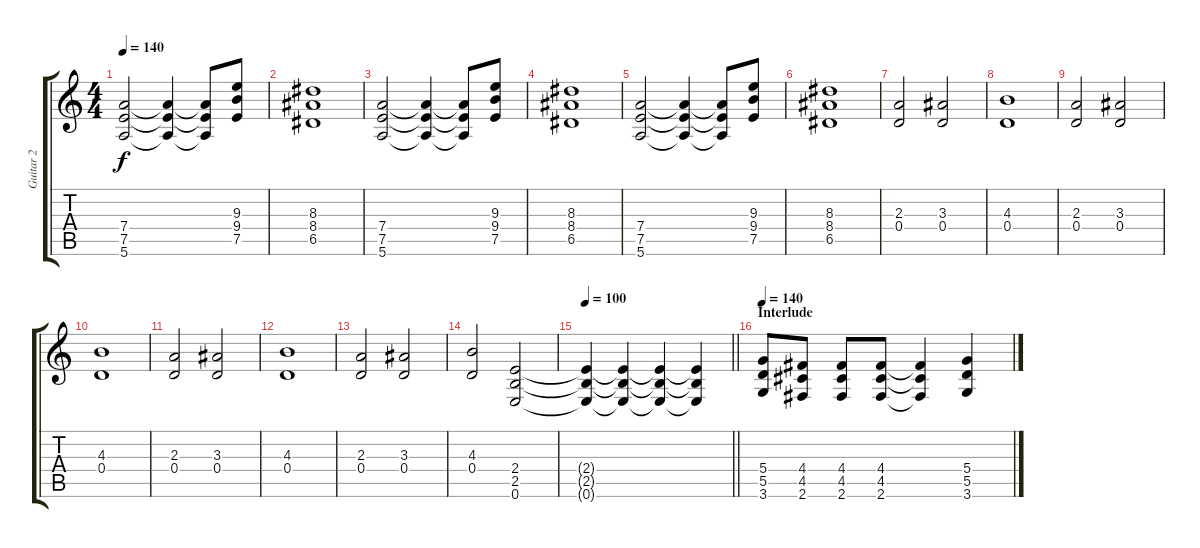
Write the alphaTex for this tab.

\track ("Guitar 2" "Guitar 2") {instrument distortionguitar}
\staff {score tabs}
\tuning (E4 B3 G3 D3 A2 E2) {hide}
\ts (4 4)
\tempo 140
\clef g2
\ks c
(7.4 7.5 5.6).2{dy f} (7.4{t} 7.5{t} 5.6{t}).4 (7.4{t} 7.5{t} 5.6{t}).8 (9.3 9.4 7.5).8 |
(8.3 8.4 6.5).1 |
(7.4 7.5 5.6).2 (7.4{t} 7.5{t} 5.6{t}).4 (7.4{t} 7.5{t} 5.6{t}).8 (9.3 9.4 7.5).8 |
(8.3 8.4 6.5).1 |
(7.4 7.5 5.6).2 (7.4{t} 7.5{t} 5.6{t}).4 (7.4{t} 7.5{t} 5.6{t}).8 (9.3 9.4 7.5).8 |
(8.3 8.4 6.5).1 |
(2.3 0.4).2 (3.3 0.4).2 |
(4.3 0.4).1 |
(2.3 0.4).2 (3.3 0.4).2 |
(4.3 0.4).1 |
(2.3 0.4).2 (3.3 0.4).2 |
(4.3 0.4).1 |
(2.3 0.4).2 (3.3 0.4).2 |
(4.3 0.4).2 (2.4 2.5 0.6).2 |
\tempo 100
\barLineRight lightlight
(2.4{t} 2.5{t} 0.6{t}).4 (2.4{t} 2.5{t} 0.6{t}).4 (2.4{t} 2.5{t} 0.6{t}).4 (2.4{t} 2.5{t} 0.6{t}).4 |
\section ("" "Interlude")
\tempo 140
(5.4 5.5 3.6).8 (4.4 4.5 2.6).8 (4.4 4.5 2.6).8 (4.4 4.5 2.6).8 (4.4{t} 4.5{t} 2.6{t}).4 (5.4 5.5 3.6).4
